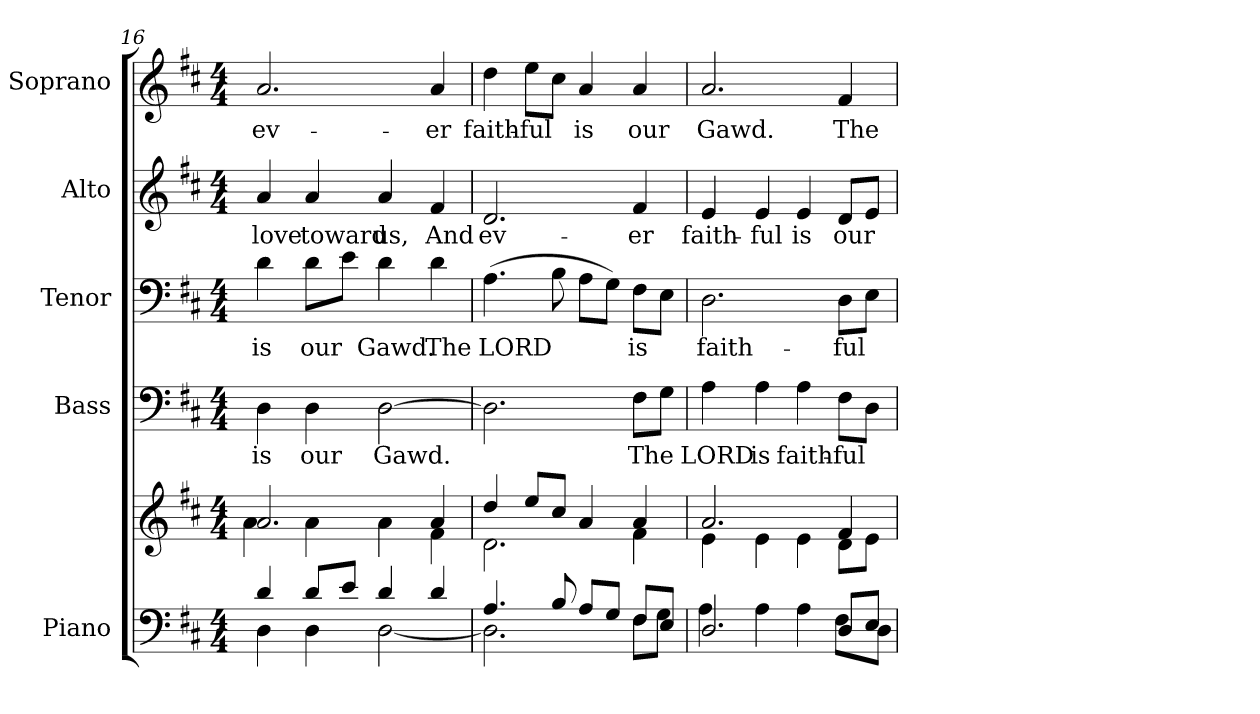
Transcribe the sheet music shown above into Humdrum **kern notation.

**kern	**kern	**kern	**text	**kern	**text	**kern	**text	**kern	**text
*part5	*part5	*part4	*part4	*part3	*part3	*part2	*part2	*part1	*part1
*staff6	*staff5	*staff4	*staff4	*staff3	*staff3	*staff2	*staff2	*staff1	*staff1
*I"Piano	*	*I"Bass	*	*I"Tenor	*	*I"Alto	*	*I"Soprano	*
*I'Pno.	*	*I'B.	*	*I'T.	*	*I'A.	*	*I'S.	*
*clefF4	*clefG2	*clefF4	*	*clefF4	*	*clefG2	*	*clefG2	*
*k[f#c#]	*k[f#c#]	*k[f#c#]	*	*k[f#c#]	*	*k[f#c#]	*	*k[f#c#]	*
*D:	*D:	*D:	*	*D:	*	*D:	*	*D:	*
*M4/4	*M4/4	*M4/4	*	*M4/4	*	*M4/4	*	*M4/4	*
=16	=16	=16	=16	=16	=16	=16	=16	=16	=16
*^	*^	*	*	*	*	*	*	*	*
!	!	!	!	!	!LO:LY:b:color=#000000	!	!	!	!	!	!
!	!	!	!	!	!	!	!LO:LY:b:color=#000000	!	!	!	!
!	!	!	!	!	!	!	!	!	!LO:LY:b:color=#000000	!	!
!	!	!	!	!	!	!	!	!	!	!	!LO:LY:b:color=#000000
4di/	4Di\	2.ai/	4ai\	4Di\	is	4di\	is	4ai/	love	2.ai/	ev-
!	!	!	!	!	!LO:LY:b:color=#000000	!	!	!	!	!	!
!	!	!	!	!	!	!	!LO:LY:b:color=#000000	!	!	!	!
!	!	!	!	!	!	!	!	!	!LO:LY:b:color=#000000	!	!
8di/L	4Di\	.	4ai\	4Di\	our	8di\L	our	4ai/	toward	.	.
8ei/J	.	.	.	.	.	8ei\J	.	.	.	.	.
!	!	!	!	!	!LO:LY:b:color=#000000	!	!	!	!	!	!
!	!	!	!	!	!	!	!LO:LY:b:color=#000000	!	!	!	!
!	!	!	!	!	!	!	!	!	!LO:LY:b:color=#000000	!	!
4di/	[<2Di\	.	4ai\	[>2Di\	Gawd.	4di\	Gawd.	4ai/	us,	.	.
!	!	!	!	!	!	!	!LO:LY:b:color=#000000	!	!	!	!
!	!	!	!	!	!	!	!	!	!LO:LY:b:color=#000000	!	!
!	!	!	!	!	!	!	!	!	!	!	!LO:LY:b:color=#000000
4di/	.	4ai/	4f#i\	.	.	4di\	The	4f#i/	And	4ai/	-er
!!LO:PB:g=z
=17	=17	=17	=17	=17	=17	=17	=17	=17	=17	=17	=17
!	!	!	!	!	!	!	!LO:LY:b:color=#000000	!	!	!	!
!	!	!	!	!	!	!	!	!	!LO:LY:b:color=#000000	!	!
!	!	!	!	!	!	!	!	!	!	!	!LO:LY:b:color=#000000
4.Ai/	2.Di\]	4ddi/	2.di\	2.Di\]	.	(4.Ai\	LORD	2.di/	ev-	4ddi\	faith-
!	!	!	!	!	!	!	!	!	!	!	!LO:LY:b:color=#000000
.	.	8eei/L	.	.	.	.	.	.	.	8eei\L	-ful
8Bi/	.	8cc#i/J	.	.	.	8Bi\	.	.	.	8cc#i\J	.
!	!	!	!	!	!	!	!	!	!	!	!LO:LY:b:color=#000000
8Ai/L	.	4ai/	.	.	.	8Ai\L	.	.	.	4ai/	is
8Gi/J	.	.	.	.	.	8Gi\J)	.	.	.	.	.
!	!	!	!	!	!LO:LY:b:color=#000000	!	!	!	!	!	!
!	!	!	!	!	!	!	!LO:LY:b:color=#000000	!	!	!	!
!	!	!	!	!	!	!	!	!	!LO:LY:b:color=#000000	!	!
!	!	!	!	!	!	!	!	!	!	!	!LO:LY:b:color=#000000
8F#i/L	8F#i\L	4ai/	4f#i\	8F#i\L	The	8F#i\L	is	4f#i/	-er	4ai/	our
8Ei/J	8Gi\J	.	.	8Gi\J	.	8Ei\J	.	.	.	.	.
=18	=18	=18	=18	=18	=18	=18	=18	=18	=18	=18	=18
!	!	!	!	!	!LO:LY:b:color=#000000	!	!	!	!	!	!
!	!	!	!	!	!	!	!LO:LY:b:color=#000000	!	!	!	!
!	!	!	!	!	!	!	!	!	!LO:LY:b:color=#000000	!	!
!	!	!	!	!	!	!	!	!	!	!	!LO:LY:b:color=#000000
2.Di/	4Ai\	2.ai/	4ei\	4Ai\	LORD	2.Di\	faith-	4ei/	faith-	2.ai/	Gawd.
!	!	!	!	!	!LO:LY:b:color=#000000	!	!	!	!	!	!
!	!	!	!	!	!	!	!	!	!LO:LY:b:color=#000000	!	!
.	4Ai\	.	4ei\	4Ai\	is	.	.	4ei/	-ful	.	.
!	!	!	!	!	!LO:LY:b:color=#000000	!	!	!	!	!	!
!	!	!	!	!	!	!	!	!	!LO:LY:b:color=#000000	!	!
.	4Ai\	.	4ei\	4Ai\	faith-	.	.	4ei/	is	.	.
!	!	!	!	!	!LO:LY:b:color=#000000	!	!	!	!	!	!
!	!	!	!	!	!	!	!LO:LY:b:color=#000000	!	!	!	!
!	!	!	!	!	!	!	!	!	!LO:LY:b:color=#000000	!	!
!	!	!	!	!	!	!	!	!	!	!	!LO:LY:b:color=#000000
8Di/L	8F#i\L	4f#i/	8di\L	8F#i\L	-ful	8Di\L	-ful	8di/L	our	4f#i/	The
8Ei/J	8Di\J	.	8ei\J	8Di\J	.	8Ei\J	.	8ei/J	.	.	.
*v	*v	*	*	*	*	*	*	*	*	*	*
*	*v	*v	*	*	*	*	*	*	*	*
=	=	=	=	=	=	=	=	=	=
*-	*-	*-	*-	*-	*-	*-	*-	*-	*-
